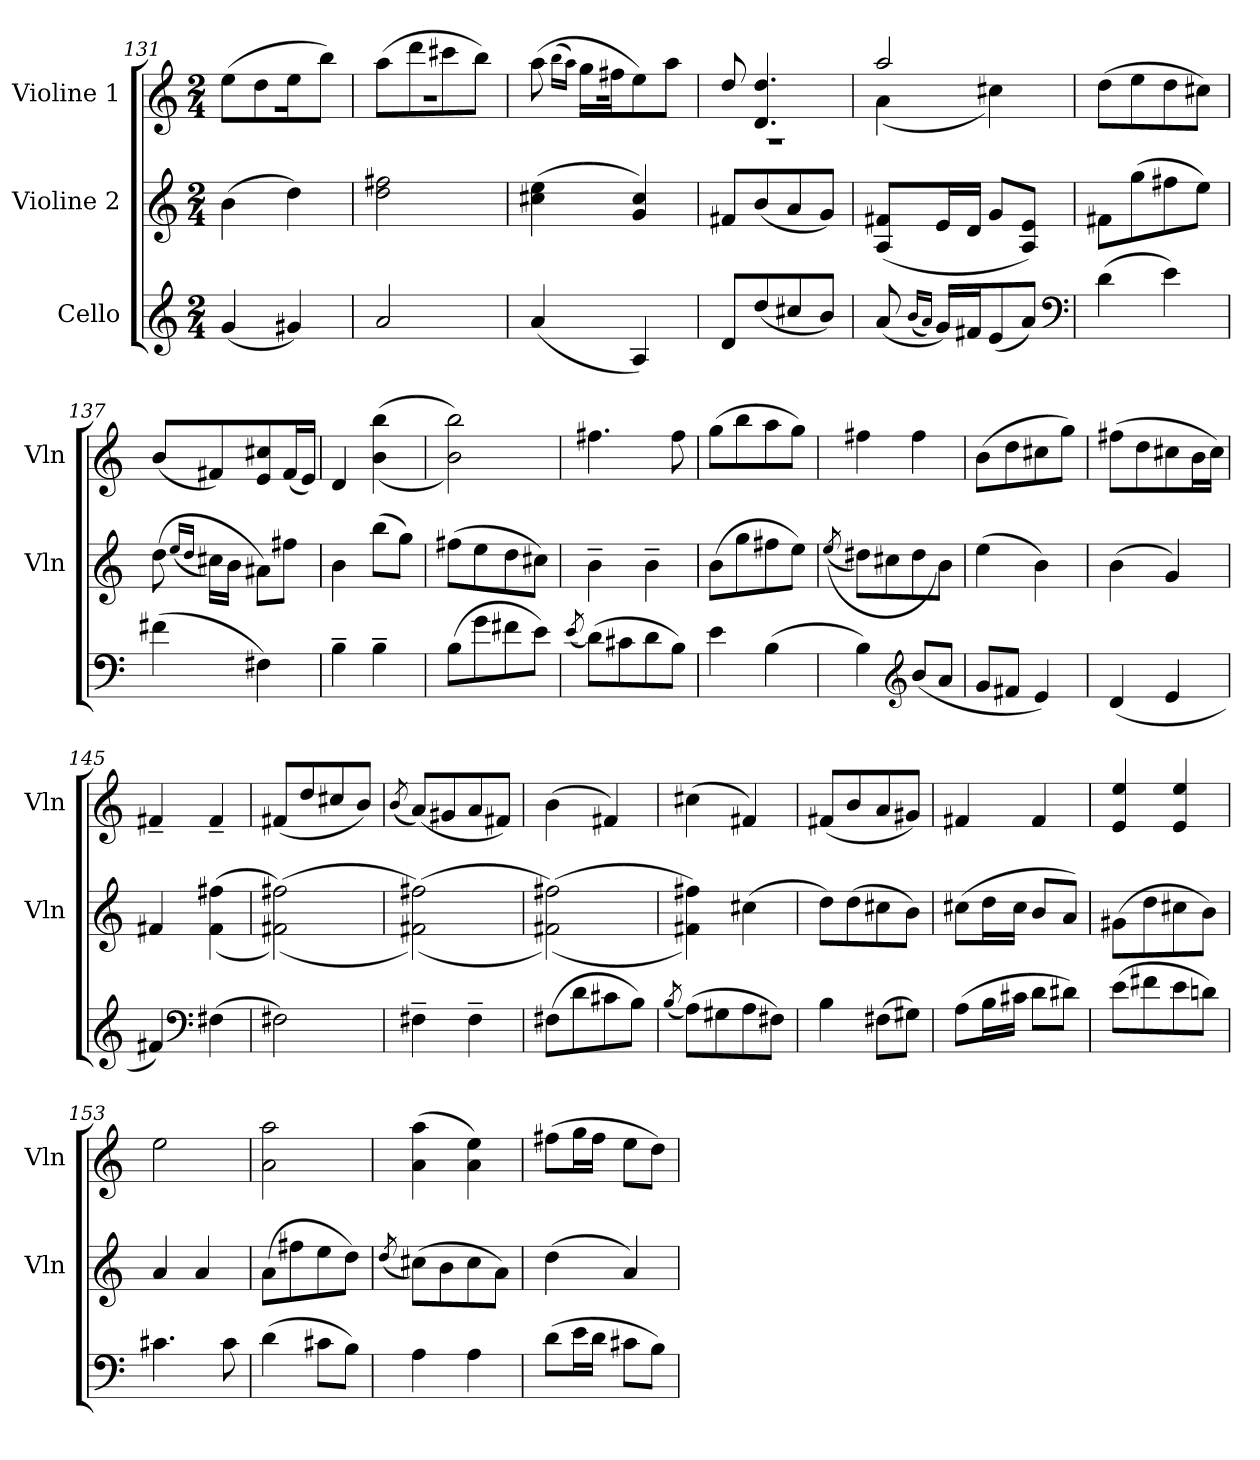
**kern	**kern	**kern
*part3	*part2	*part1
*staff3	*staff2	*staff1
*I"Cello	*I"Violine 2	*I"Violine 1
*	*I'Vln	*I'Vln
!!LO:LB:g=z
*clefG2	*clefG2	*clefG2
*M2/4	*M2/4	*M2/4
=131	=131	=131
*	*	*^
(<4g	(>4b	(>8ee\L	2r
.	.	8dd\	.
4g#X)	4dd)	8ee\	.
.	.	8bb\J)	.
=132	=132	=132	=132
2a	2dd 2ff#	(>8aa\L	2r
.	.	8ddd\	.
.	.	8ccc#X\	.
.	.	8bb\J)	.
=133	=133	=133	=133
(<4a	(<4cc#X 4ee	(>8aa\	2r
.	.	(>16qbb\LL	.
.	.	16qaa\JJ)	.
.	.	16gg\LL	.
.	.	16ff#\J	.
4A)	4g 4cc#)	8ee\)	.
.	.	8aa\J	.
=134	=134	=134	=134
8dL	8f#L	8dd/	2r
(<8dd	(<8b	4.d/ 4.dd/	.
8cc#X	8a	.	.
8bJ)	8gJ)	.	.
=135	=135	=135	=135
(<8a	(<8A 8f#L	2aa/	(<4a\
(<16qbLL	.	.	.
16qaJJ)	.	.	.
16gLL)	16eL	.	.
16f#J	16dJJ	.	.
(<8e	8gL	.	4cc#X\)
8aJ)	8A 8eJ)	.	.
*	*	*v	*v
*clefF4	*	*
=136	=136	=136
(>4d	8f#L	(>8dd\L
.	(>8gg	8ee\
4e)	8ff#	8dd\
.	8eeJ)	8cc#X\J)
!!LO:LB:g=z
=137	=137	=137
(>4f#	(>8dd	(<8bL
.	(>16qeeLL	.
.	16qddJJ	.
.	16cc#XLL)	8f#)
.	16bJJ	.
4F#)	8a#XL)	8e 8cc#X
.	8ff#J	(<16f#L
.	.	16eJJ)
=138	=138	=138
4B~	4b	4d
4B~	(>8bbL	(>(<4b 4bb
.	8ggJ)	.
=139	=139	=139
(>8BL	(>8ff#L	2b 2bb))
8g	8ee	.
8f#	8dd	.
8eJ)	8cc#XJ)	.
=140	=140	=140
(>8qe/J	.	.
(>8dL)	4b~	4.ff#
8c#X	.	.
8d	4b~	.
8BJ)	.	8ff#
=141	=141	=141
4e	(>8bL	(>8ggL
.	8gg	8bb
(>4B	8ff#	8aa
.	8eeJ)	8ggJ)
=142	=142	=142
.	(>(>8qee/J	.
4B)	8dd#XL)	4ff#
.	8cc#X	.
*clefG2	*	*
(<8bL	8dd#	4ff#
8aJ	8bJ)	.
=143	=143	=143
8gL	(>4ee	(>8bL
8f#J	.	8dd
4e)	4b)	8cc#X
.	.	8ggJ)
!!LO:LB:g=z
=144	=144	=144
(<4d	(>4b	(>8ff#L
.	.	8dd
4e	4g)	8cc#X
.	.	16bL
.	.	16cc#JJ)
=145	=145	=145
4f#)	4f#	4f#~
*clefF4	*	*
(>4F#	(<(>4f# 4ff#	4f#~
=146	=146	=146
2F#)	(<(>2f# 2ff#))	(<8f#L
.	.	8dd
.	.	8cc#X
.	.	8bJ)
=147	=147	=147
.	.	(<8qb/J
4F#~	(>(<2f# 2ff#))	(<8aL)
.	.	8g#X
4F#~	.	8a
.	.	8f#J)
=148	=148	=148
(>8F#L	(>(<2f# 2ff#))	(<4b
8d	.	.
8c#X	.	4f#)
8BJ)	.	.
=149	=149	=149
(>8qB/J	.	.
(>8AL)	4f# 4ff#))	(<4cc#X
8G#X	.	.
8A	(>4cc#X	4f#)
8F#J)	.	.
=150	=150	=150
4B	8ddL)	(<8f#L
.	(>8dd	8b
(>8F#L	8cc#X	8a
8G#XJ)	8bJ)	8g#XJ)
!!LO:LB:g=z
=151	=151	=151
(>8AL	(>8cc#XL	4f#
16BL	16ddL	.
16c#XJJ	16cc#JJ	.
8dL	8bL	4f#
8d#XJ)	8aJ)	.
=152	=152	=152
(>8eL	(>8g#XL	4e 4ee
8f#	8dd	.
8e	8cc#X	4e 4ee
8dnJ)	8bJ)	.
=153	=153	=153
4.c#X	4a	2ee
.	4a	.
8c#	.	.
=154	=154	=154
(>4d	(>8aL	2a 2aa
.	8ff#	.
8c#XL	8ee	.
8BJ)	8ddJ)	.
!!LO:LB:g=z
=155	=155	=155
.	(>8qdd/	.
4A	(>8cc#XL)	(>4a 4aa
.	8b	.
4A	8cc#	4a 4ee)
.	8aJ)	.
=156	=156	=156
(>8dL	(<4dd	(>8ff#L
16eL	.	16ggL
16dJJ	.	16ff#JJ
8c#XL	4a)	8eeL
8BJ)	.	8ddJ)
=	=	=
*-	*-	*-
